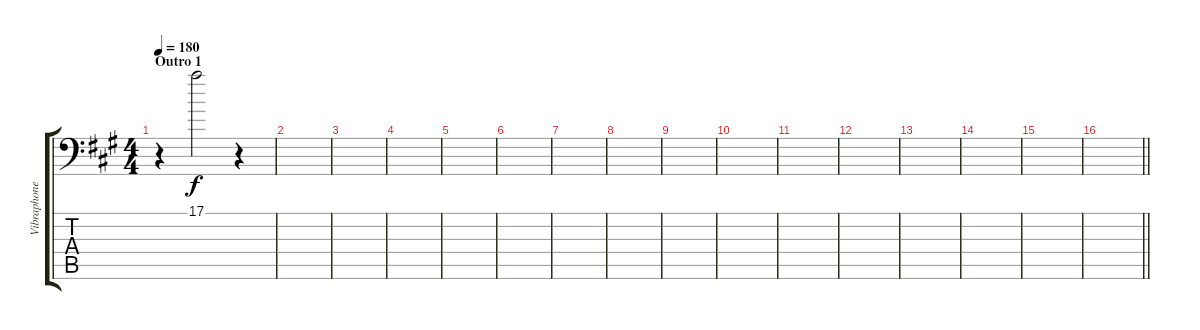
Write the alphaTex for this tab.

\track ("Vibraphone" "Vibraphone") {instrument vibraphone}
\staff {score tabs}
\tuning (E4 B3 G3 D3 A2 A1) {hide}
\ts (4 4)
\section ("" "Outro 1")
\tempo 180
\clef f4
\ks a
r.4{dy mf} 17.1.2{dy f} r.4 |
|
|
|
|
|
|
|
|
|
|
|
|
|
|
\barLineRight lightlight
